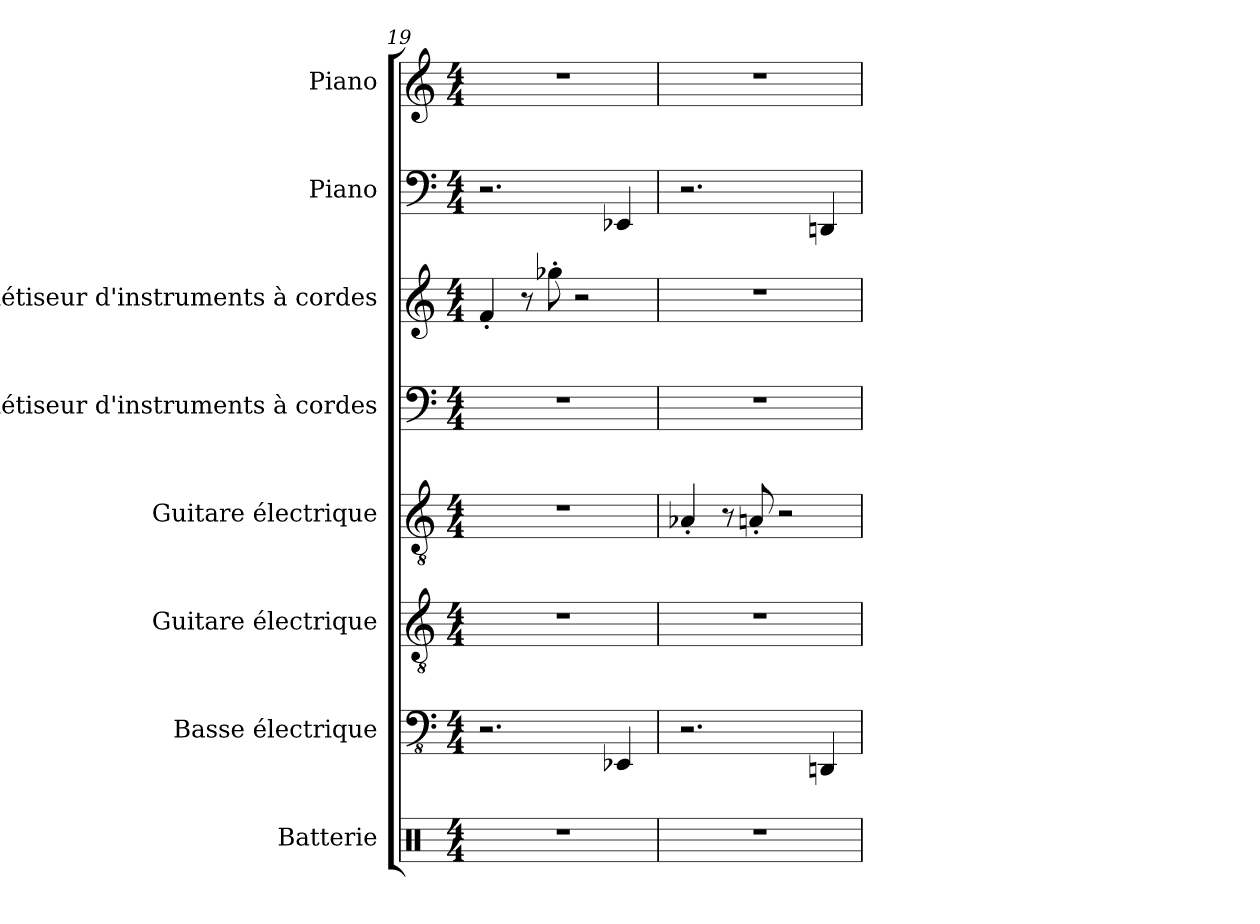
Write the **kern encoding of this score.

**kern	**kern	**kern	**kern	**kern	**kern	**kern	**kern
*part8	*part7	*part6	*part5	*part4	*part3	*part2	*part1
*staff8	*staff7	*staff6	*staff5	*staff4	*staff3	*staff2	*staff1
*I"Batterie	*I"Basse électrique	*I"Guitare électrique	*I"Guitare électrique	*I"Synthétiseur d'instruments à cordes	*I"Synthétiseur d'instruments à cordes	*I"Piano	*I"Piano
*I'Batt.	*I'B. él.	*I'Guit. El.	*I'Guit. El.	*I'Synth.	*I'Synth.	*I'Pia.	*I'Pia.
*clefX	*clefFv4	*clefGv2	*clefGv2	*clefF4	*clefG2	*clefF4	*clefG2
*k[]	*k[]	*k[]	*k[]	*k[]	*k[]	*k[]	*k[]
*M4/4	*M4/4	*M4/4	*M4/4	*M4/4	*M4/4	*M4/4	*M4/4
=19	=19	=19	=19	=19	=19	=19	=19
1r	2.r	1r	1r	1r	4f'/	2.r	1r
.	.	.	.	.	8r	.	.
.	.	.	.	.	8gg-X'\	.	.
.	.	.	.	.	2r	.	.
.	4EEE-X/	.	.	.	.	4EE-X/	.
=20	=20	=20	=20	=20	=20	=20	=20
1r	2.r	1r	4A-X'/	1r	1r	2.r	1r
.	.	.	8r	.	.	.	.
.	.	.	8An'/	.	.	.	.
.	.	.	2r	.	.	.	.
.	4DDDn/	.	.	.	.	4DDn/	.
=	=	=	=	=	=	=	=
*-	*-	*-	*-	*-	*-	*-	*-
